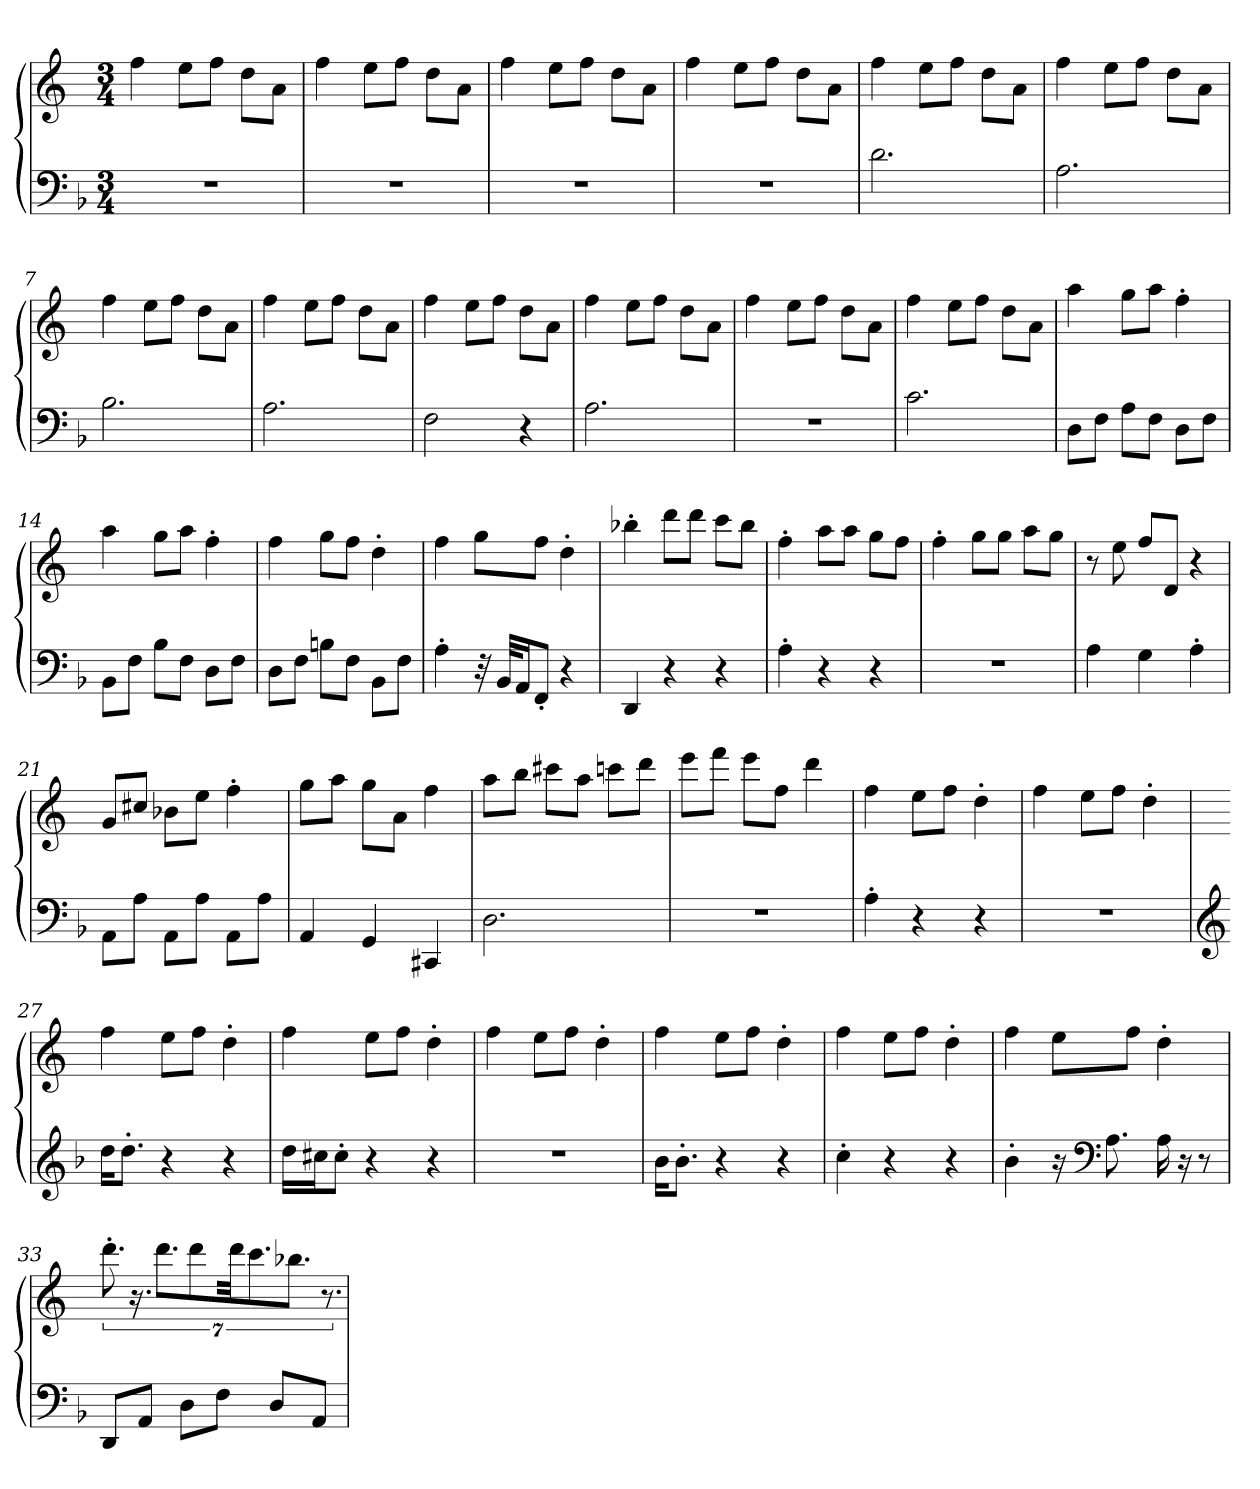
**kern	**kern
*part1	*part1
*staff2	*staff1
*clefF4	*clefG2
*k[b-]	*
*M3/4	*M3/4
=1	=1
2.r	4ff
.	8eeL
.	8ffJ
.	8ddL
.	8aJ
=2	=2
2.r	4ff
.	8eeL
.	8ffJ
.	8ddL
.	8aJ
=3	=3
2.r	4ff
.	8eeL
.	8ffJ
.	8ddL
.	8aJ
=4	=4
2.r	4ff
.	8eeL
.	8ffJ
.	8ddL
.	8aJ
=5	=5
2.d	4ff
.	8eeL
.	8ffJ
.	8ddL
.	8aJ
=6	=6
2.A	4ff
.	8eeL
.	8ffJ
.	8ddL
.	8aJ
=7	=7
2.B-	4ff
.	8eeL
.	8ffJ
.	8ddL
.	8aJ
=8	=8
2.A	4ff
.	8eeL
.	8ffJ
.	8ddL
.	8aJ
=9	=9
2F	4ff
.	8eeL
.	8ffJ
4r	8ddL
.	8aJ
=10	=10
2.A	4ff
.	8eeL
.	8ffJ
.	8ddL
.	8aJ
=11	=11
2.r	4ff
.	8eeL
.	8ffJ
.	8ddL
.	8aJ
=12	=12
2.c	4ff
.	8eeL
.	8ffJ
.	8ddL
.	8aJ
=13	=13
8DL	4aa
8FJ	.
8AL	8ggL
8FJ	8aaJ
8DL	4ff'
8FJ	.
=14	=14
8BB-L	4aa
8FJ	.
8B-L	8ggL
8FJ	8aaJ
8DL	4ff'
8FJ	.
=15	=15
8DL	4ff
8FJ	.
8BnL	8ggL
8FJ	8ffJ
8BB-L	4dd'
8FJ	.
=16	=16
4A'	4ff
32r	8ggL
32BB-KLL	.
16AAJ	.
8FF'J	8ffJ
4r	4dd'
=17	=17
4DD	4bb-X'
4r	8dddL
.	8dddJ
4r	8cccL
.	8bb-J
=18	=18
4A'	4ff'
4r	8aaL
.	8aaJ
4r	8ggL
.	8ffJ
=19	=19
2.r	4ff'
.	8ggL
.	8ggJ
.	8aaL
.	8ggJ
=20	=20
4A	8r
.	8ee
4G	8ffL
.	8dJ
4A'	4r
=21	=21
8AAL	8gL
8AJ	8cc#XJ
8AAL	8b-XL
8AJ	8eeJ
8AAL	4ff'
8AJ	.
=22	=22
4AA	8ggL
.	8aaJ
4GG	8ggL
.	8aJ
4CC#X	4ff
=23	=23
2.D	8aaL
.	8bbJ
.	8ccc#XL
.	8aaJ
.	8cccnL
.	8dddJ
=24	=24
2.r	8eeeL
.	8fffJ
.	8eeeL
.	8ffJ
.	4ddd
=25	=25
4A'	4ff
4r	8eeL
.	8ffJ
4r	4dd'
=26	=26
2.r	4ff
.	8eeL
.	8ffJ
.	4dd'
=27	=27
*clefG2	*
16ddKL	4ff
8.dd'J	.
4r	8eeL
.	8ffJ
4r	4dd'
=28	=28
16ddLL	4ff
16cc#XJ	.
8cc#'J	.
4r	8eeL
.	8ffJ
4r	4dd'
=29	=29
2.r	4ff
.	8eeL
.	8ffJ
.	4dd'
=30	=30
16b-KL	4ff
8.b-'J	.
4r	8eeL
.	8ffJ
4r	4dd'
=31	=31
4cc'	4ff
4r	8eeL
.	8ffJ
4r	4dd'
=32	=32
4b-'	4ff
16r	8eeL
*clefF4	*
8.A	.
.	8ffJ
16A	4dd'
16r	.
8r	.
=33	=33
8DDL	14.ddd'
.	28.r
8AAJ	.
.	14.dddKL
8DL	.
.	7ddd
8FJ	.
.	56dddkkL
.	14.ccc
8DL	.
.	14.bb-XJJ
8AAJ	.
.	14.r
=	=
*-	*-
